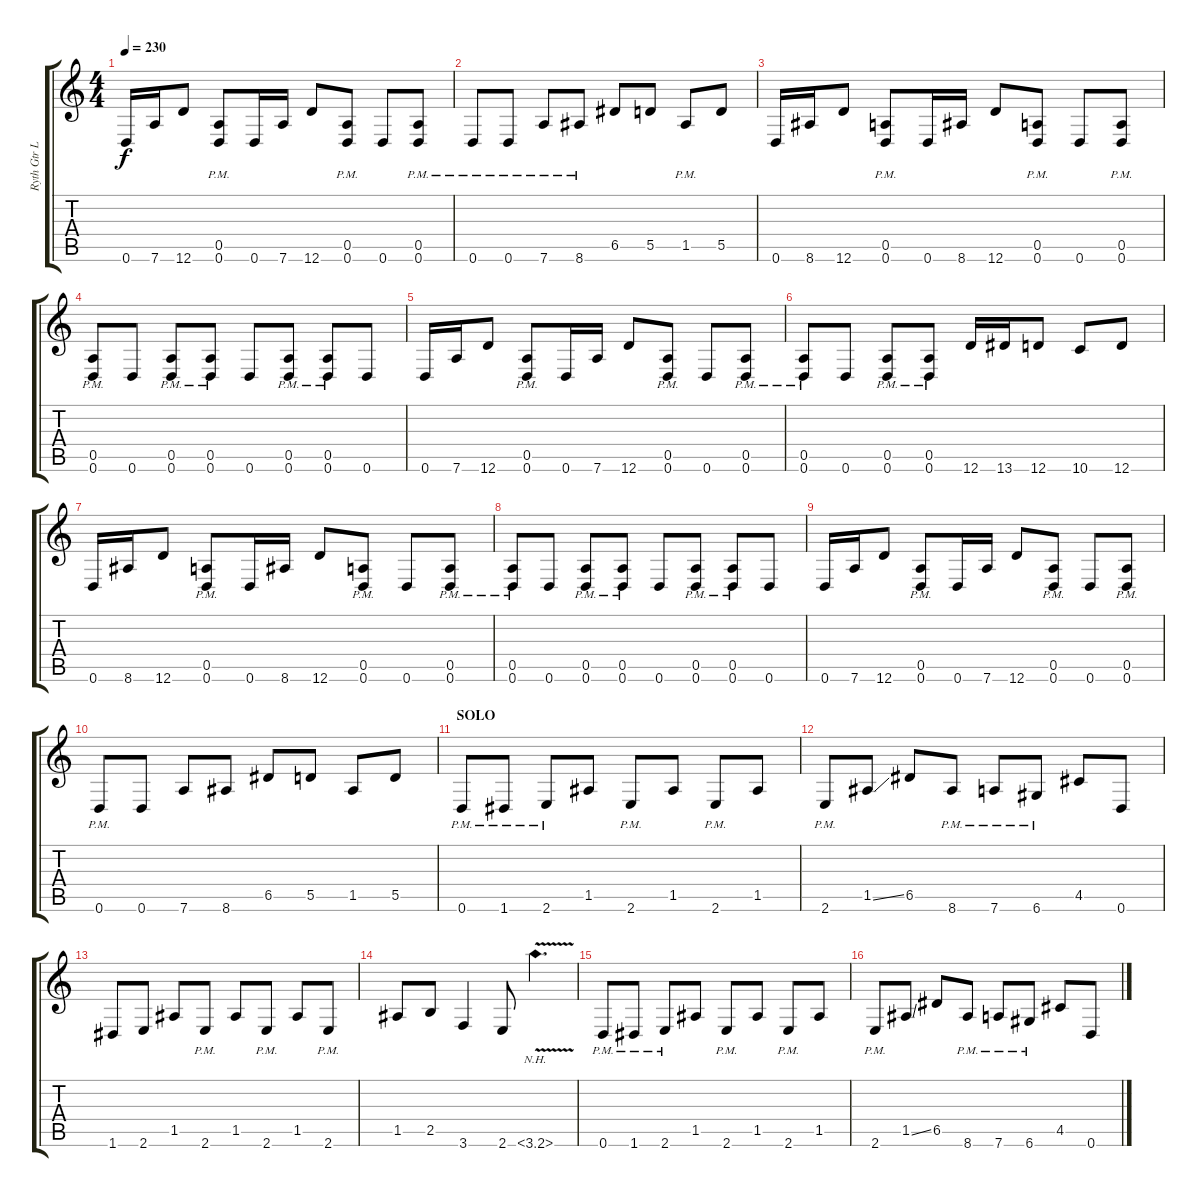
\track ("Ryth Gtr L" "Ryth Gtr L") {instrument distortionguitar}
\staff {score tabs}
\tuning (E4 B3 G3 D3 A2 D2) {hide}
\ts (4 4)
\tempo 230
\clef g2
\ks c
0.6.16{dy f} 7.6.16 12.6.8 (0.5{pm} 0.6{pm}).8 0.6.16 7.6.16 12.6.8 (0.5{pm} 0.6{pm}).8 0.6.8 (0.5{pm} 0.6{pm}).8 |
0.6{pm}.8 0.6{pm}.8 7.6{pm}.8 8.6{pm}.8 6.5.8 5.5.8 1.5{pm}.8 5.5.8 |
0.6.16 8.6.16 12.6.8 (0.5{pm} 0.6{pm}).8 0.6.16 8.6.16 12.6.8 (0.5{pm} 0.6{pm}).8 0.6.8 (0.5{pm} 0.6{pm}).8 |
(0.5{pm} 0.6{pm}).8 0.6.8 (0.5{pm} 0.6{pm}).8 (0.5{pm} 0.6{pm}).8 0.6.8 (0.5{pm} 0.6{pm}).8 (0.5{pm} 0.6{pm}).8 0.6.8 |
0.6.16 7.6.16 12.6.8 (0.5{pm} 0.6{pm}).8 0.6.16 7.6.16 12.6.8 (0.5{pm} 0.6{pm}).8 0.6.8 (0.5{pm} 0.6{pm}).8 |
(0.5{pm} 0.6{pm}).8 0.6.8 (0.5{pm} 0.6{pm}).8 (0.5{pm} 0.6{pm}).8 12.6.16 13.6.16 12.6.8 10.6.8 12.6.8 |
0.6.16 8.6.16 12.6.8 (0.5{pm} 0.6{pm}).8 0.6.16 8.6.16 12.6.8 (0.5{pm} 0.6{pm}).8 0.6.8 (0.5{pm} 0.6{pm}).8 |
(0.5{pm} 0.6{pm}).8 0.6.8 (0.5{pm} 0.6{pm}).8 (0.5{pm} 0.6{pm}).8 0.6.8 (0.5{pm} 0.6{pm}).8 (0.5{pm} 0.6{pm}).8 0.6.8 |
0.6.16 7.6.16 12.6.8 (0.5{pm} 0.6{pm}).8 0.6.16 7.6.16 12.6.8 (0.5{pm} 0.6{pm}).8 0.6.8 (0.5{pm} 0.6{pm}).8 |
0.6{pm}.8 0.6.8 7.6.8 8.6.8 6.5.8 5.5.8 1.5.8 5.5.8 |
\section ("" "SOLO")
0.6{pm}.8 1.6{pm}.8 2.6{pm}.8 1.5.8 2.6{pm}.8 1.5.8 2.6{pm}.8 1.5.8 |
2.6{pm}.8 1.5{ss}.8 6.5.8 8.6{pm}.8 7.6{pm}.8 6.6{pm}.8 4.5.8 0.6.8 |
1.6.8 2.6.8 1.5.8 2.6{pm}.8 1.5.8 2.6{pm}.8 1.5.8 2.6{pm}.8 |
1.5.8 2.5.8 3.6.4 2.6.8 3.6{nh v}.4{d} |
0.6{pm}.8 1.6{pm}.8 2.6{pm}.8 1.5.8 2.6{pm}.8 1.5.8 2.6{pm}.8 1.5.8 |
2.6{pm}.8 1.5{ss}.8 6.5.8 8.6{pm}.8 7.6{pm}.8 6.6{pm}.8 4.5.8 0.6.8
